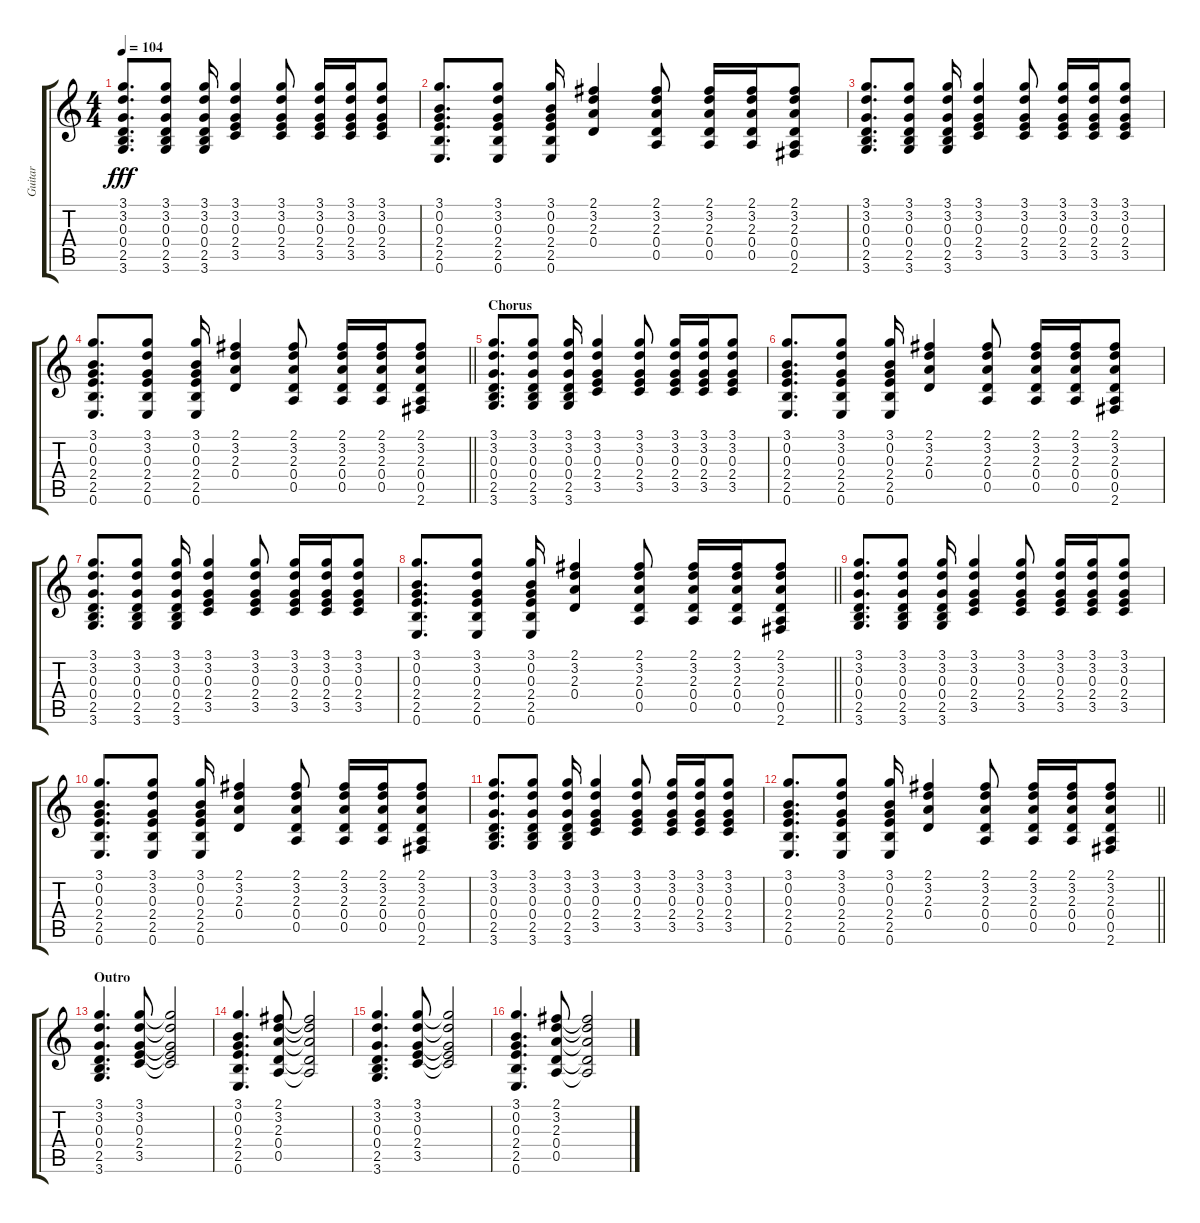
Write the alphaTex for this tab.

\track ("Guitar" "Guitar") {instrument acousticguitarsteel}
\staff {score tabs}
\tuning (E4 B3 G3 D3 A2 E2) {hide}
\ts (4 4)
\tempo 104
\clef g2
\ks c
(3.1 3.2 0.3 0.4 2.5 3.6).8{d dy fff} (3.1 3.2 0.3 0.4 2.5 3.6).8 (3.1 3.2 0.3 0.4 2.5 3.6).16 (3.1 3.2 0.3 2.4 3.5).4 (3.1 3.2 0.3 2.4 3.5).8 (3.1 3.2 0.3 2.4 3.5).16 (3.1 3.2 0.3 2.4 3.5).16 (3.1 3.2 0.3 2.4 3.5).8 |
(3.1 0.2 0.3 2.4 2.5 0.6).8{d} (3.1 3.2 0.3 2.4 2.5 0.6).8 (3.1 0.2 0.3 2.4 2.5 0.6).16 (2.1 3.2 2.3 0.4).4 (2.1 3.2 2.3 0.4 0.5).8 (2.1 3.2 2.3 0.4 0.5).16 (2.1 3.2 2.3 0.4 0.5).16 (2.1 3.2 2.3 0.4 0.5 2.6).8 |
(3.1 3.2 0.3 0.4 2.5 3.6).8{d} (3.1 3.2 0.3 0.4 2.5 3.6).8 (3.1 3.2 0.3 0.4 2.5 3.6).16 (3.1 3.2 0.3 2.4 3.5).4 (3.1 3.2 0.3 2.4 3.5).8 (3.1 3.2 0.3 2.4 3.5).16 (3.1 3.2 0.3 2.4 3.5).16 (3.1 3.2 0.3 2.4 3.5).8 |
\barLineRight lightlight
(3.1 0.2 0.3 2.4 2.5 0.6).8{d} (3.1 3.2 0.3 2.4 2.5 0.6).8 (3.1 0.2 0.3 2.4 2.5 0.6).16 (2.1 3.2 2.3 0.4).4 (2.1 3.2 2.3 0.4 0.5).8 (2.1 3.2 2.3 0.4 0.5).16 (2.1 3.2 2.3 0.4 0.5).16 (2.1 3.2 2.3 0.4 0.5 2.6).8 |
\section ("" "Chorus")
(3.1 3.2 0.3 0.4 2.5 3.6).8{d} (3.1 3.2 0.3 0.4 2.5 3.6).8 (3.1 3.2 0.3 0.4 2.5 3.6).16 (3.1 3.2 0.3 2.4 3.5).4 (3.1 3.2 0.3 2.4 3.5).8 (3.1 3.2 0.3 2.4 3.5).16 (3.1 3.2 0.3 2.4 3.5).16 (3.1 3.2 0.3 2.4 3.5).8 |
(3.1 0.2 0.3 2.4 2.5 0.6).8{d} (3.1 3.2 0.3 2.4 2.5 0.6).8 (3.1 0.2 0.3 2.4 2.5 0.6).16 (2.1 3.2 2.3 0.4).4 (2.1 3.2 2.3 0.4 0.5).8 (2.1 3.2 2.3 0.4 0.5).16 (2.1 3.2 2.3 0.4 0.5).16 (2.1 3.2 2.3 0.4 0.5 2.6).8 |
(3.1 3.2 0.3 0.4 2.5 3.6).8{d} (3.1 3.2 0.3 0.4 2.5 3.6).8 (3.1 3.2 0.3 0.4 2.5 3.6).16 (3.1 3.2 0.3 2.4 3.5).4 (3.1 3.2 0.3 2.4 3.5).8 (3.1 3.2 0.3 2.4 3.5).16 (3.1 3.2 0.3 2.4 3.5).16 (3.1 3.2 0.3 2.4 3.5).8 |
\barLineRight lightlight
(3.1 0.2 0.3 2.4 2.5 0.6).8{d} (3.1 3.2 0.3 2.4 2.5 0.6).8 (3.1 0.2 0.3 2.4 2.5 0.6).16 (2.1 3.2 2.3 0.4).4 (2.1 3.2 2.3 0.4 0.5).8 (2.1 3.2 2.3 0.4 0.5).16 (2.1 3.2 2.3 0.4 0.5).16 (2.1 3.2 2.3 0.4 0.5 2.6).8 |
(3.1 3.2 0.3 0.4 2.5 3.6).8{d} (3.1 3.2 0.3 0.4 2.5 3.6).8 (3.1 3.2 0.3 0.4 2.5 3.6).16 (3.1 3.2 0.3 2.4 3.5).4 (3.1 3.2 0.3 2.4 3.5).8 (3.1 3.2 0.3 2.4 3.5).16 (3.1 3.2 0.3 2.4 3.5).16 (3.1 3.2 0.3 2.4 3.5).8 |
(3.1 0.2 0.3 2.4 2.5 0.6).8{d} (3.1 3.2 0.3 2.4 2.5 0.6).8 (3.1 0.2 0.3 2.4 2.5 0.6).16 (2.1 3.2 2.3 0.4).4 (2.1 3.2 2.3 0.4 0.5).8 (2.1 3.2 2.3 0.4 0.5).16 (2.1 3.2 2.3 0.4 0.5).16 (2.1 3.2 2.3 0.4 0.5 2.6).8 |
(3.1 3.2 0.3 0.4 2.5 3.6).8{d} (3.1 3.2 0.3 0.4 2.5 3.6).8 (3.1 3.2 0.3 0.4 2.5 3.6).16 (3.1 3.2 0.3 2.4 3.5).4 (3.1 3.2 0.3 2.4 3.5).8 (3.1 3.2 0.3 2.4 3.5).16 (3.1 3.2 0.3 2.4 3.5).16 (3.1 3.2 0.3 2.4 3.5).8 |
\barLineRight lightlight
(3.1 0.2 0.3 2.4 2.5 0.6).8{d} (3.1 3.2 0.3 2.4 2.5 0.6).8 (3.1 0.2 0.3 2.4 2.5 0.6).16 (2.1 3.2 2.3 0.4).4 (2.1 3.2 2.3 0.4 0.5).8 (2.1 3.2 2.3 0.4 0.5).16 (2.1 3.2 2.3 0.4 0.5).16 (2.1 3.2 2.3 0.4 0.5 2.6).8 |
\section ("" "Outro")
(3.1 3.2 0.3 0.4 2.5 3.6).4{d} (3.1 3.2 0.3 2.4 3.5).8 (3.1{t} 3.2{t} 0.3{t} 2.4{t} 3.5{t}).2 |
(3.1 0.2 0.3 2.4 2.5 0.6).4{d} (2.1 3.2 2.3 0.4 0.5).8 (2.1{t} 3.2{t} 2.3{t} 0.4{t} 0.5{t}).2 |
(3.1 3.2 0.3 0.4 2.5 3.6).4{d} (3.1 3.2 0.3 2.4 3.5).8 (3.1{t} 3.2{t} 0.3{t} 2.4{t} 3.5{t}).2 |
(3.1 0.2 0.3 2.4 2.5 0.6).4{d} (2.1 3.2 2.3 0.4 0.5).8 (2.1{t} 3.2{t} 2.3{t} 0.4{t} 0.5{t}).2
